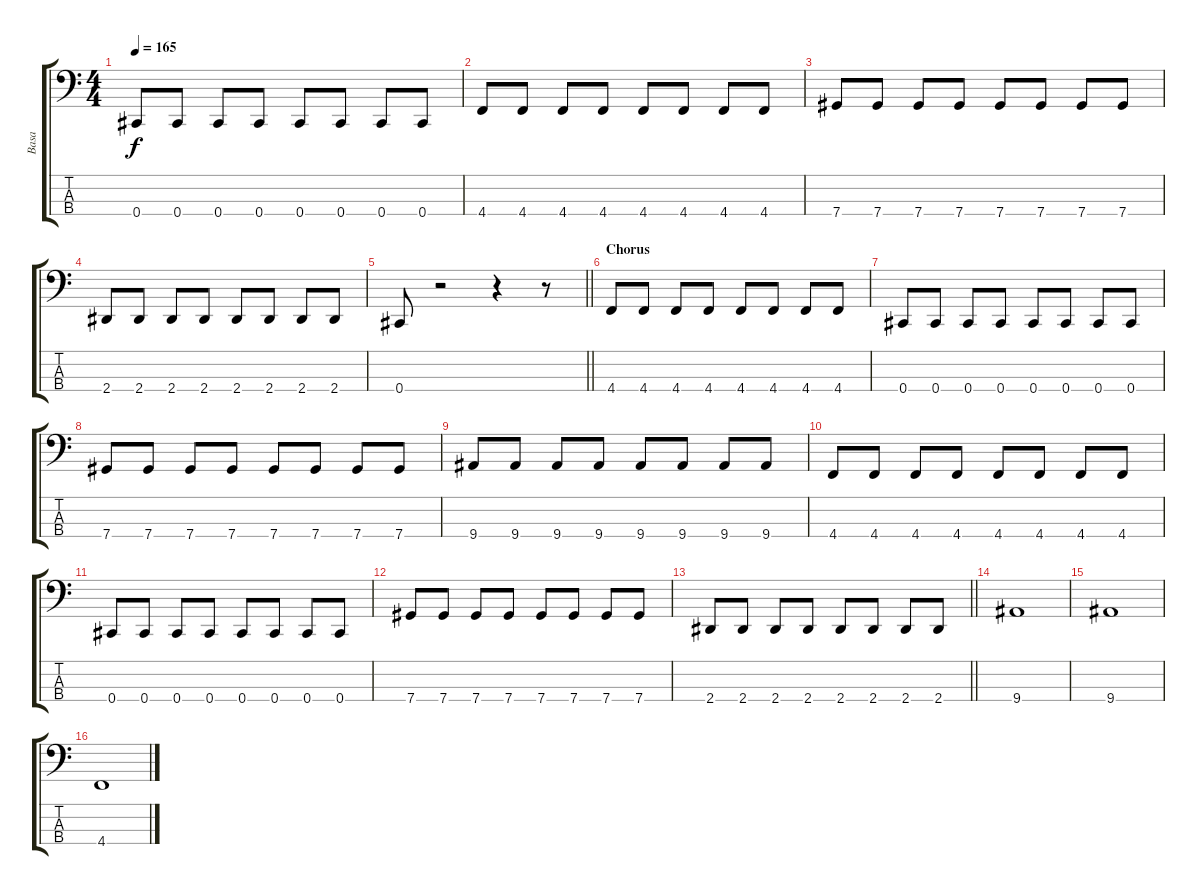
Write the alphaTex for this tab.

\track ("Basa" "Basa") {instrument electricbassfinger}
\staff {score tabs}
\tuning (Gb2 Db2 Ab1 Db1) {hide}
\ts (4 4)
\tempo 165
\clef f4
\ks c
0.4.8{dy f} 0.4.8 0.4.8 0.4.8 0.4.8 0.4.8 0.4.8 0.4.8 |
4.4.8 4.4.8 4.4.8 4.4.8 4.4.8 4.4.8 4.4.8 4.4.8 |
7.4.8 7.4.8 7.4.8 7.4.8 7.4.8 7.4.8 7.4.8 7.4.8 |
2.4.8 2.4.8 2.4.8 2.4.8 2.4.8 2.4.8 2.4.8 2.4.8 |
\barLineRight lightlight
0.4.8 r.2 r.4 r.8 |
\section ("" "Chorus")
4.4.8 4.4.8 4.4.8 4.4.8 4.4.8 4.4.8 4.4.8 4.4.8 |
0.4.8 0.4.8 0.4.8 0.4.8 0.4.8 0.4.8 0.4.8 0.4.8 |
7.4.8 7.4.8 7.4.8 7.4.8 7.4.8 7.4.8 7.4.8 7.4.8 |
9.4.8 9.4.8 9.4.8 9.4.8 9.4.8 9.4.8 9.4.8 9.4.8 |
4.4.8 4.4.8 4.4.8 4.4.8 4.4.8 4.4.8 4.4.8 4.4.8 |
0.4.8 0.4.8 0.4.8 0.4.8 0.4.8 0.4.8 0.4.8 0.4.8 |
7.4.8 7.4.8 7.4.8 7.4.8 7.4.8 7.4.8 7.4.8 7.4.8 |
\barLineRight lightlight
2.4.8 2.4.8 2.4.8 2.4.8 2.4.8 2.4.8 2.4.8 2.4.8 |
9.4.1 |
9.4.1 |
4.4.1
